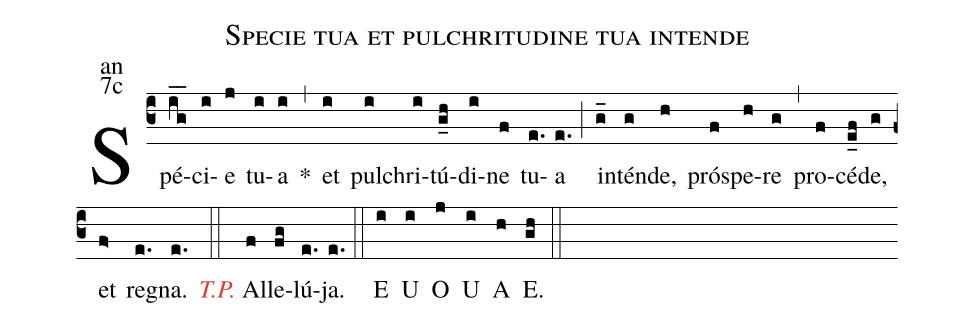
name:Specie tua et pulchritudine tua intende;
office-part:an;
mode:7c;
%%
(c3) Spé(ig__)ci(i)e(j) tu(i)a(i) <sp>*</sp>(,)
et(i) pul(i)chri(i)tú(g_h)di(i)ne(f) tu(e.)a(e.) (;)
in(g_)tén(g)de,(h) pró(f)spe(h)re(g) (,)
pro(f)cé(e_f)de,(g) et(f>) re(e.)gna.(e.) (::)
<i><c>T.P.</c></i> {A}l(f)le(fg)lú(e.)ja.(e.) (::)
<eu>E(i) U(i) O(j) U(i) A(h) E.(gh) </eu>(::)
